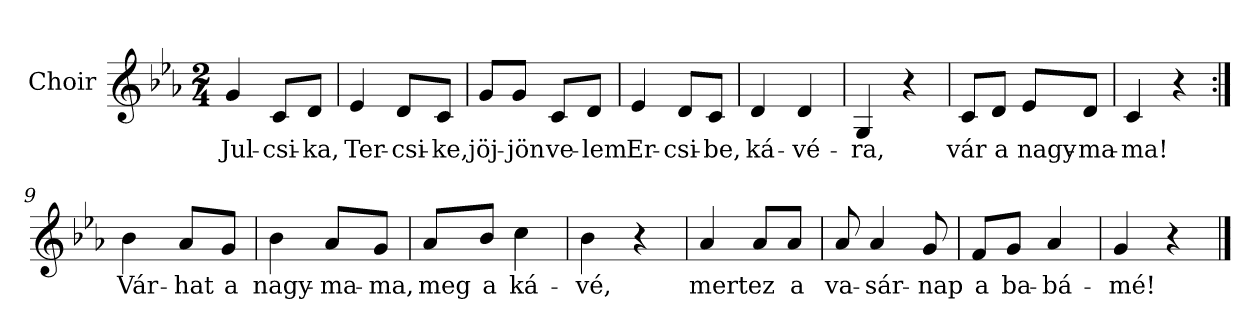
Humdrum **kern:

**kern	**text
*part1	*part1
*staff1	*staff1
*I"Choir	*
*I'Ch	*
*clefG2	*
*k[b-e-a-]	*
*E-:	*
*M2/4	*
=1	=1
4g/	Jul-
8c/L	csi-
8d/J	ka,
=2	=2
4e-/	Ter-
8d/L	csi-
8c/J	ke,
=3	=3
8g/L	jöj-
8g/J	jön
8c/L	ve-
8d/J	-lem
=4	=4
4e-/	Er-
8d/L	csi-
8c/J	be,
=5	=5
4d/	ká-
4d/	vé-
=6	=6
4G/	ra,
4r	.
=7	=7
8c/L	vár
8d/J	a
8e-/L	nagy-
8d/J	ma-
=8	=8
4c/	ma!
4r	.
!!LO:LB:g=z
=9:|!	=9:|!
4b-\	Vár-
8a-/L	hat
8g/J	a
=10	=10
4b-\	nagy-
8a-/L	ma-
8g/J	ma,
=11	=11
8a-/L	meg
8b-/J	-a
4cc\	ká-
=12	=12
4b-\	vé,
4r	.
=13	=13
4a-/	mert
8a-/L	ez
8a-/J	a
=14	=14
8a-/	va-
4a-/	sár-
8g/	nap
=15	=15
8f/L	a
8g/J	ba-
4a-/	bá-
=16	=16
4g/	mé!
4r	.
==	==
*-	*-
